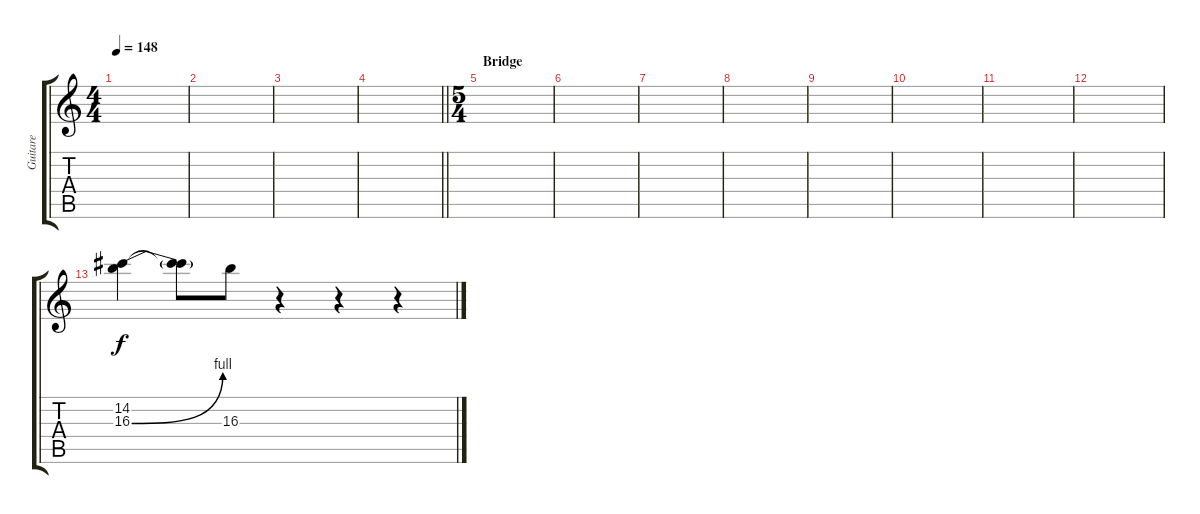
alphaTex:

\track ("Guitare" "Guitare") {instrument distortionguitar}
\staff {score tabs}
\tuning (E4 B3 G3 D3 A2 D2) {hide}
\ts (4 4)
\tempo 148
\clef g2
\ks c
|
|
|
\barLineRight lightlight
|
\ts (5 4)
\section ("" "Bridge")
|
|
|
|
|
|
|
|
(14.2 16.3{be (bend 0 0 60 4)}).4 (14.2{t} 16.3{t}).8 16.3.8 r.4 r.4 r.4
